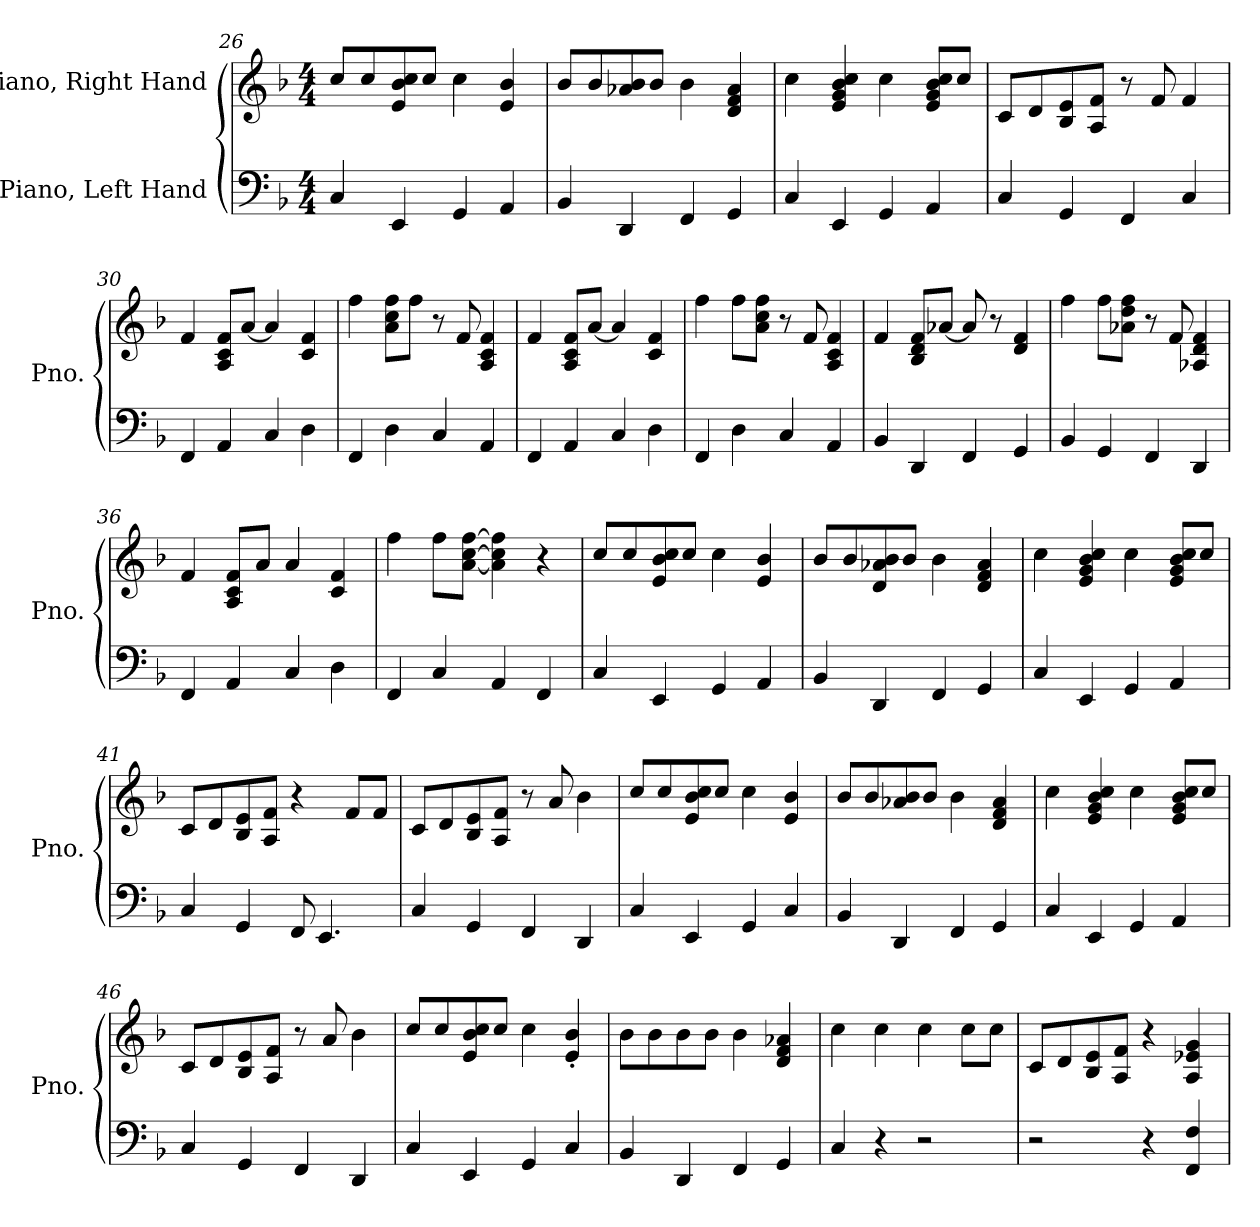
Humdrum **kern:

**kern	**kern
*part2	*part1
*staff2	*staff1
*I"Piano, Left Hand	*I"Piano, Right Hand
*I'Pno.	*I'Pno.
*clefF4	*clefG2
*k[b-]	*k[b-]
*M4/4	*M4/4
=26	=26
4C/	8cc/L
.	8cc/
4EE/	8e/ 8b-/ 8cc/
.	8cc/J
4GG/	4cc\
4AA/	4e/ 4b-/
=27	=27
4BB-/	8b-/L
.	8b-/
4DD/	8a-X/ 8b-/
.	8b-/J
4FF/	4b-\
4GG/	4d/ 4f/ 4a-/
!!LO:PB:g=z
=28	=28
4C/	4cc\
4EE/	4e/ 4g/ 4b-/ 4cc/
4GG/	4cc\
4AA/	8e/ 8g/ 8b-/ 8cc/L
.	8cc/J
=29	=29
4C/	8c/L
.	8d/
4GG/	8B-/ 8e/
.	8A/ 8f/J
4FF/	8r
.	8f/
4C/	4f/
=30	=30
4FF/	4f/
4AA/	8A/ 8c/ 8f/L
.	[8a/J
4C/	4a/]
4D\	4c/ 4f/
=31	=31
4FF/	4ff\
4D\	8a\ 8cc\ 8ff\L
.	8ff\J
4C/	8r
.	8f/
4AA/	4A/ 4c/ 4f/
=32	=32
4FF/	4f/
4AA/	8A/ 8c/ 8f/L
.	[8a/J
4C/	4a/]
4D\	4c/ 4f/
=33	=33
4FF/	4ff\
4D\	8ff\L
.	8a\ 8cc\ 8ff\J
4C/	8r
.	8f/
4AA/	4A/ 4c/ 4f/
!!LO:LB:g=z
=34	=34
4BB-/	4f/
4DD/	8B-/ 8d/ 8f/L
.	[8a-X/J
4FF/	8a-/]
.	8r
4GG/	4d/ 4f/
=35	=35
4BB-/	4ff\
4GG/	8ff\L
.	8a-X\ 8dd\ 8ff\J
4FF/	8r
.	8f/
4DD/	4A-X/ 4d/ 4f/
=36	=36
4FF/	4f/
4AA/	8A/ 8c/ 8f/L
.	8a/J
4C/	4a/
4D\	4c/ 4f/
=37	=37
4FF/	4ff\
4C/	8ff\L
.	[8a\ [8cc\ [8ff\J
4AA/	4a\] 4cc\] 4ff\]
4FF/	4r
=38	=38
4C/	8cc/L
.	8cc/
4EE/	8e/ 8b-/ 8cc/
.	8cc/J
4GG/	4cc\
4AA/	4e/ 4b-/
!!LO:LB:g=z
=39	=39
4BB-/	8b-/L
.	8b-/
4DD/	8d/ 8a-X/ 8b-/
.	8b-/J
4FF/	4b-\
4GG/	4d/ 4f/ 4a-/
=40	=40
4C/	4cc\
4EE/	4e/ 4g/ 4b-/ 4cc/
4GG/	4cc\
4AA/	8e/ 8g/ 8b-/ 8cc/L
.	8cc/J
=41	=41
4C/	8c/L
.	8d/
4GG/	8B-/ 8e/
.	8A/ 8f/J
8FF/	4r
4.EE/	.
.	8f/L
.	8f/J
=42	=42
4C/	8c/L
.	8d/
4GG/	8B-/ 8e/
.	8A/ 8f/J
4FF/	8r
.	8a/
4DD/	4b-\
=43	=43
4C/	8cc/L
.	8cc/
4EE/	8e/ 8b-/ 8cc/
.	8cc/J
4GG/	4cc\
4C/	4e/ 4b-/
!!LO:LB:g=z
=44	=44
4BB-/	8b-/L
.	8b-/
4DD/	8a-X/ 8b-/
.	8b-/J
4FF/	4b-\
4GG/	4d/ 4f/ 4a-/
=45	=45
4C/	4cc\
4EE/	4e/ 4g/ 4b-/ 4cc/
4GG/	4cc\
4AA/	8e/ 8g/ 8b-/ 8cc/L
.	8cc/J
=46	=46
4C/	8c/L
.	8d/
4GG/	8B-/ 8e/
.	8A/ 8f/J
4FF/	8r
.	8a/
4DD/	4b-\
=47	=47
4C/	8cc/L
.	8cc/
4EE/	8e/ 8b-/ 8cc/
.	8cc/J
4GG/	4cc\
4C/	4e/' 4b-/'
=48	=48
4BB-/	8b-\L
.	8b-\
4DD/	8b-\
.	8b-\J
4FF/	4b-\
4GG/	4d/ 4f/ 4a-X/
!!LO:LB:g=z
=49	=49
4C/	4cc\
4r	4cc\
2r	4cc\
.	8cc\L
.	8cc\J
=50	=50
2r	8c/L
.	8d/
.	8B-/ 8e/
.	8A/ 8f/J
4r	4r
4FF/ 4F/	4A/ 4e-X/ 4g/
=	=
*-	*-
